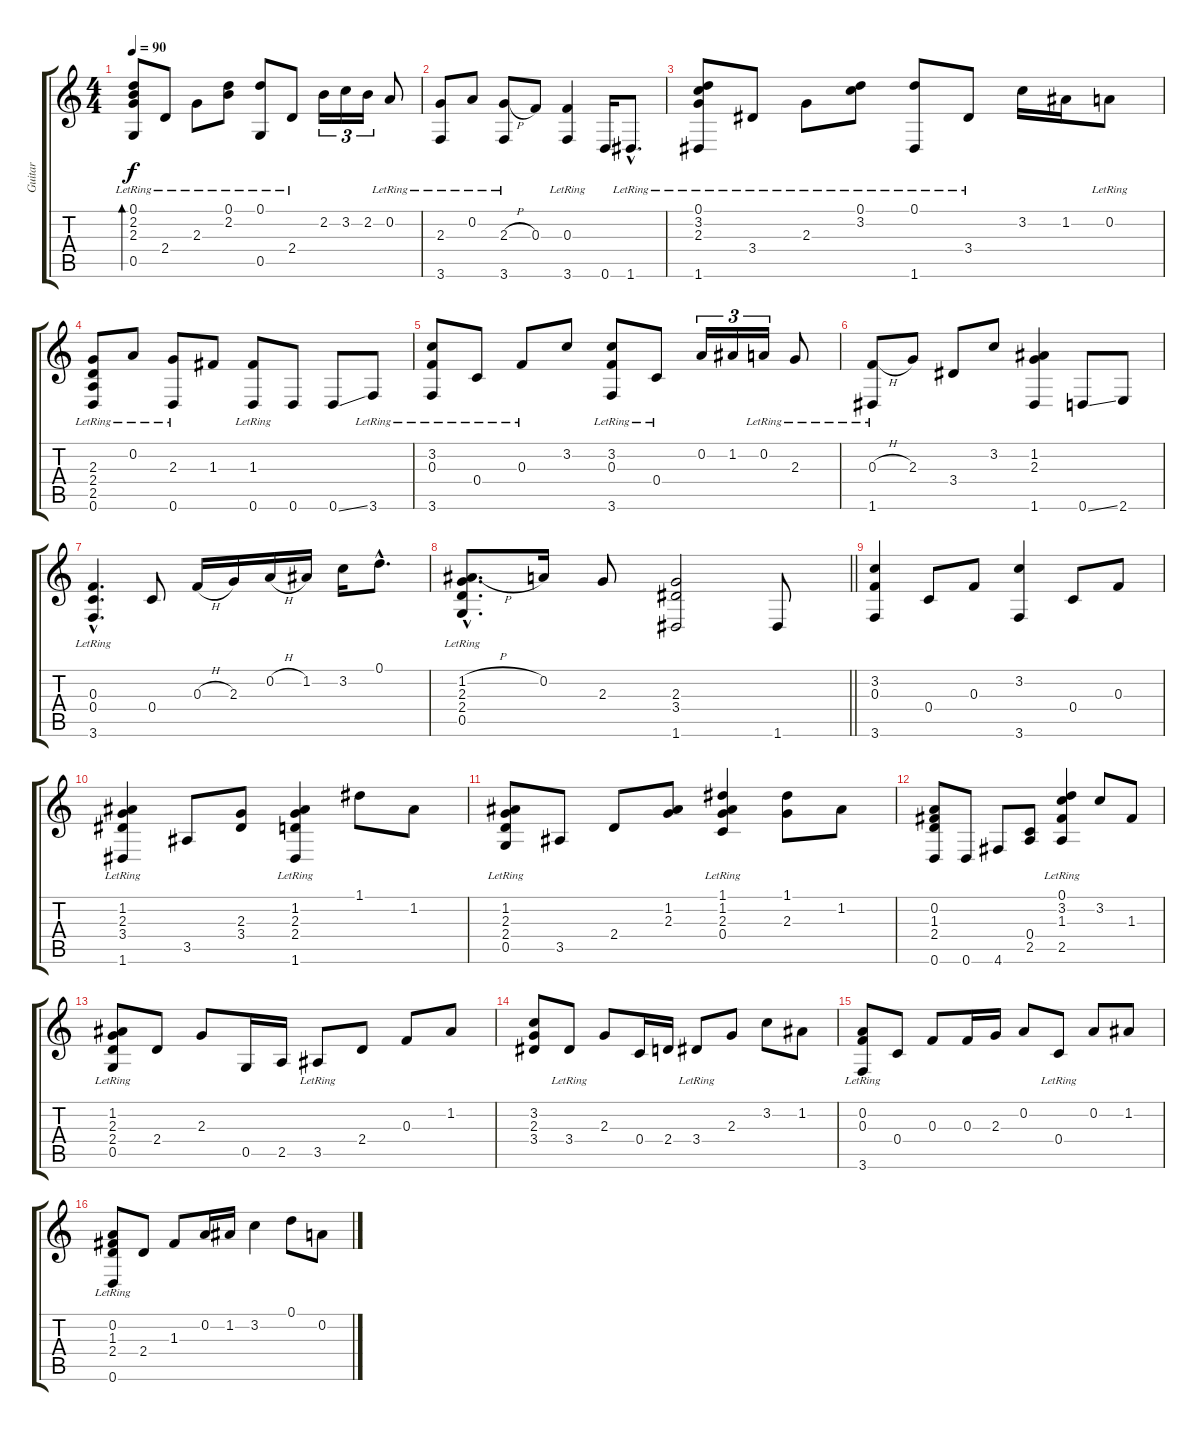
\track ("Guitar" "Guitar") {instrument acousticguitarnylon}
\staff {score tabs}
\tuning (D4 A3 F3 C3 G2 D2) {hide}
\ts (4 4)
\tempo 90
\clef g2
\ks c
(0.1{lr} 2.2{lr} 2.3{lr} 0.5{lr}).8{bd 240 dy f} 2.4{lr}.8 2.3{lr}.8 (0.1 2.2{lr}).8 (0.1{lr} 0.5{lr}).8 2.4{lr}.8 2.2.16{tu (3 2)} 3.2.16{tu (3 2)} 2.2.16{tu (3 2)} 0.2{lr}.8 |
(2.3{lr} 3.6{lr}).8 0.2{lr}.8 (2.3{h} 3.6{lr}).8 0.3.8 (0.3{lr} 3.6).4 0.6.16 1.6{hac lr}.8{d} |
(0.1{lr} 3.2{lr} 2.3{lr} 1.6{lr}).8 3.4{lr}.8 2.3{lr}.8 (0.1 3.2{lr}).8 (0.1{lr} 1.6{lr}).8 3.4{lr}.8 3.2.16 1.2.16 0.2{lr}.8 |
(2.3{lr} 2.4{lr} 2.5{lr} 0.6{lr}).8 0.2{lr}.8 (2.3 0.6{lr}).8 1.3.8 (1.3{lr} 0.6).8 0.6.8 0.6{ss}.8 3.6{lr}.8 |
(3.2{lr} 0.3{lr} 3.6{lr}).8 0.4{lr}.8 0.3{lr}.8 3.2.8 (3.2{lr} 0.3{lr} 3.6{lr}).8 0.4{lr}.8 0.2.16{tu (3 2)} 1.2.16{tu (3 2)} 0.2{lr}.16{tu (3 2)} 2.3{lr}.8 |
(0.3{h} 1.6{lr}).8 2.3.8 3.4.8 3.2.8 (1.2 2.3 1.6).4 0.6{ss}.8 2.6.8 |
(0.3{hac} 0.4{hac} 3.6{hac lr}).4{d} 0.4.8 0.3{h}.16 2.3.16 0.2{h}.16 1.2.16 3.2.16 0.1{hac}.8{d} |
\barLineRight lightlight
(1.2{h hac} 2.3{hac} 2.4{hac lr} 0.5{hac lr}).8{d} 0.2.16 2.3.8 (2.3 3.4 1.6).2 1.6.8 |
(3.2 0.3 3.6).4 0.4.8 0.3.8 (3.2 3.6).4 0.4.8 0.3.8 |
(1.2 2.3 3.4 1.6{lr}).4 3.5.8 (2.3 3.4).8 (1.2 2.3 2.4 1.6{lr}).4 1.1.8 1.2.8 |
(1.2 2.3 2.4 0.5{lr}).8 3.5.8 2.4.8 (1.2 2.3).8 (1.1 1.2 2.3 0.4{lr}).4 (1.1 2.3).8 1.2.8 |
(0.2 1.3 2.4 0.6).8 0.6.8 4.6.8 (0.4 2.5).8 (0.1 3.2 1.3 2.5{lr}).4 3.2.8 1.3.8 |
(1.2 2.3 2.4 0.5{lr}).8 2.4.8 2.3.8 0.5.16 2.5.16 3.5{lr}.8 2.4.8 0.3.8 1.2.8 |
(3.2 2.3 3.4).8 3.4{lr}.8 2.3.8 0.4.16 2.4.16 3.4{lr}.8 2.3.8 3.2.8 1.2.8 |
(0.2 0.3 3.6{lr}).8 0.4.8 0.3.8 0.3.16 2.3.16 0.2.8 0.4{lr}.8 0.2.8 1.2.8 |
(0.2 1.3 2.4 0.6{lr}).8 2.4.8 1.3.8 0.2.16 1.2.16 3.2.4 0.1.8 0.2.8
